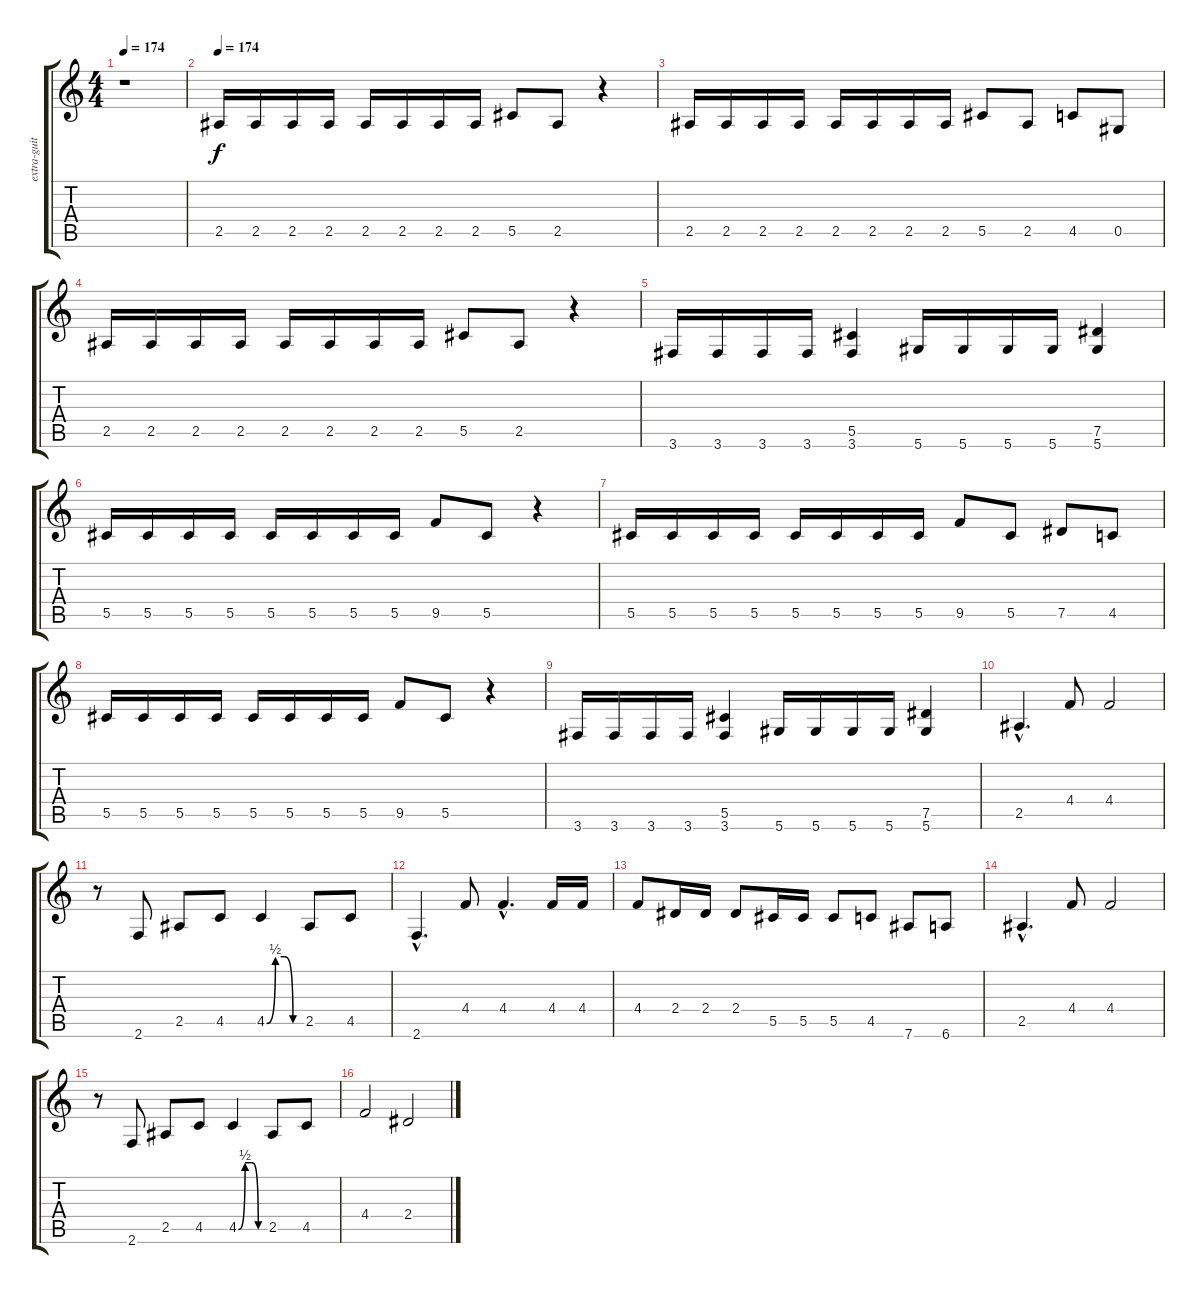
\track ("extra-guitar" "extra-guit") {instrument distortionguitar}
\staff {score tabs}
\tuning (Eb4 Bb3 Gb3 Db3 Ab2 Eb2) {hide}
\ts (4 4)
\tempo 174
\tempo 150
\tempo 174
\clef g2
\ks c
r.1{dy f instrument distortionguitar} |
\tempo 174
2.5.16 2.5.16 2.5.16 2.5.16 2.5.16 2.5.16 2.5.16 2.5.16 5.5.8 2.5.8 r.4 |
2.5.16 2.5.16 2.5.16 2.5.16 2.5.16 2.5.16 2.5.16 2.5.16 5.5.8 2.5.8 4.5.8 0.5.8 |
2.5.16 2.5.16 2.5.16 2.5.16 2.5.16 2.5.16 2.5.16 2.5.16 5.5.8 2.5.8 r.4 |
3.6.16 3.6.16 3.6.16 3.6.16 (5.5 3.6).4 5.6.16 5.6.16 5.6.16 5.6.16 (7.5 5.6).4 |
5.5.16 5.5.16 5.5.16 5.5.16 5.5.16 5.5.16 5.5.16 5.5.16 9.5.8 5.5.8 r.4 |
5.5.16 5.5.16 5.5.16 5.5.16 5.5.16 5.5.16 5.5.16 5.5.16 9.5.8 5.5.8 7.5.8 4.5.8 |
5.5.16 5.5.16 5.5.16 5.5.16 5.5.16 5.5.16 5.5.16 5.5.16 9.5.8 5.5.8 r.4 |
3.6.16 3.6.16 3.6.16 3.6.16 (5.5 3.6).4 5.6.16 5.6.16 5.6.16 5.6.16 (7.5 5.6).4 |
2.5{hac}.4{d} 4.4.8 4.4.2 |
r.8 2.6.8 2.5.8 4.5.8 4.5{be (custom 0 0 15 2 30 2 45 0 60 0)}.4 2.5.8 4.5.8 |
2.6{hac}.4{d} 4.4.8 4.4{hac}.4{d} 4.4.16 4.4.16 |
4.4.8 2.4.16 2.4.16 2.4.8 5.5.16 5.5.16 5.5.8 4.5.8 7.6.8 6.6.8 |
2.5{hac}.4{d} 4.4.8 4.4.2 |
r.8 2.6.8 2.5.8 4.5.8 4.5{be (custom 0 0 15 2 30 2 45 0 60 0)}.4 2.5.8 4.5.8 |
4.4.2 2.4.2
